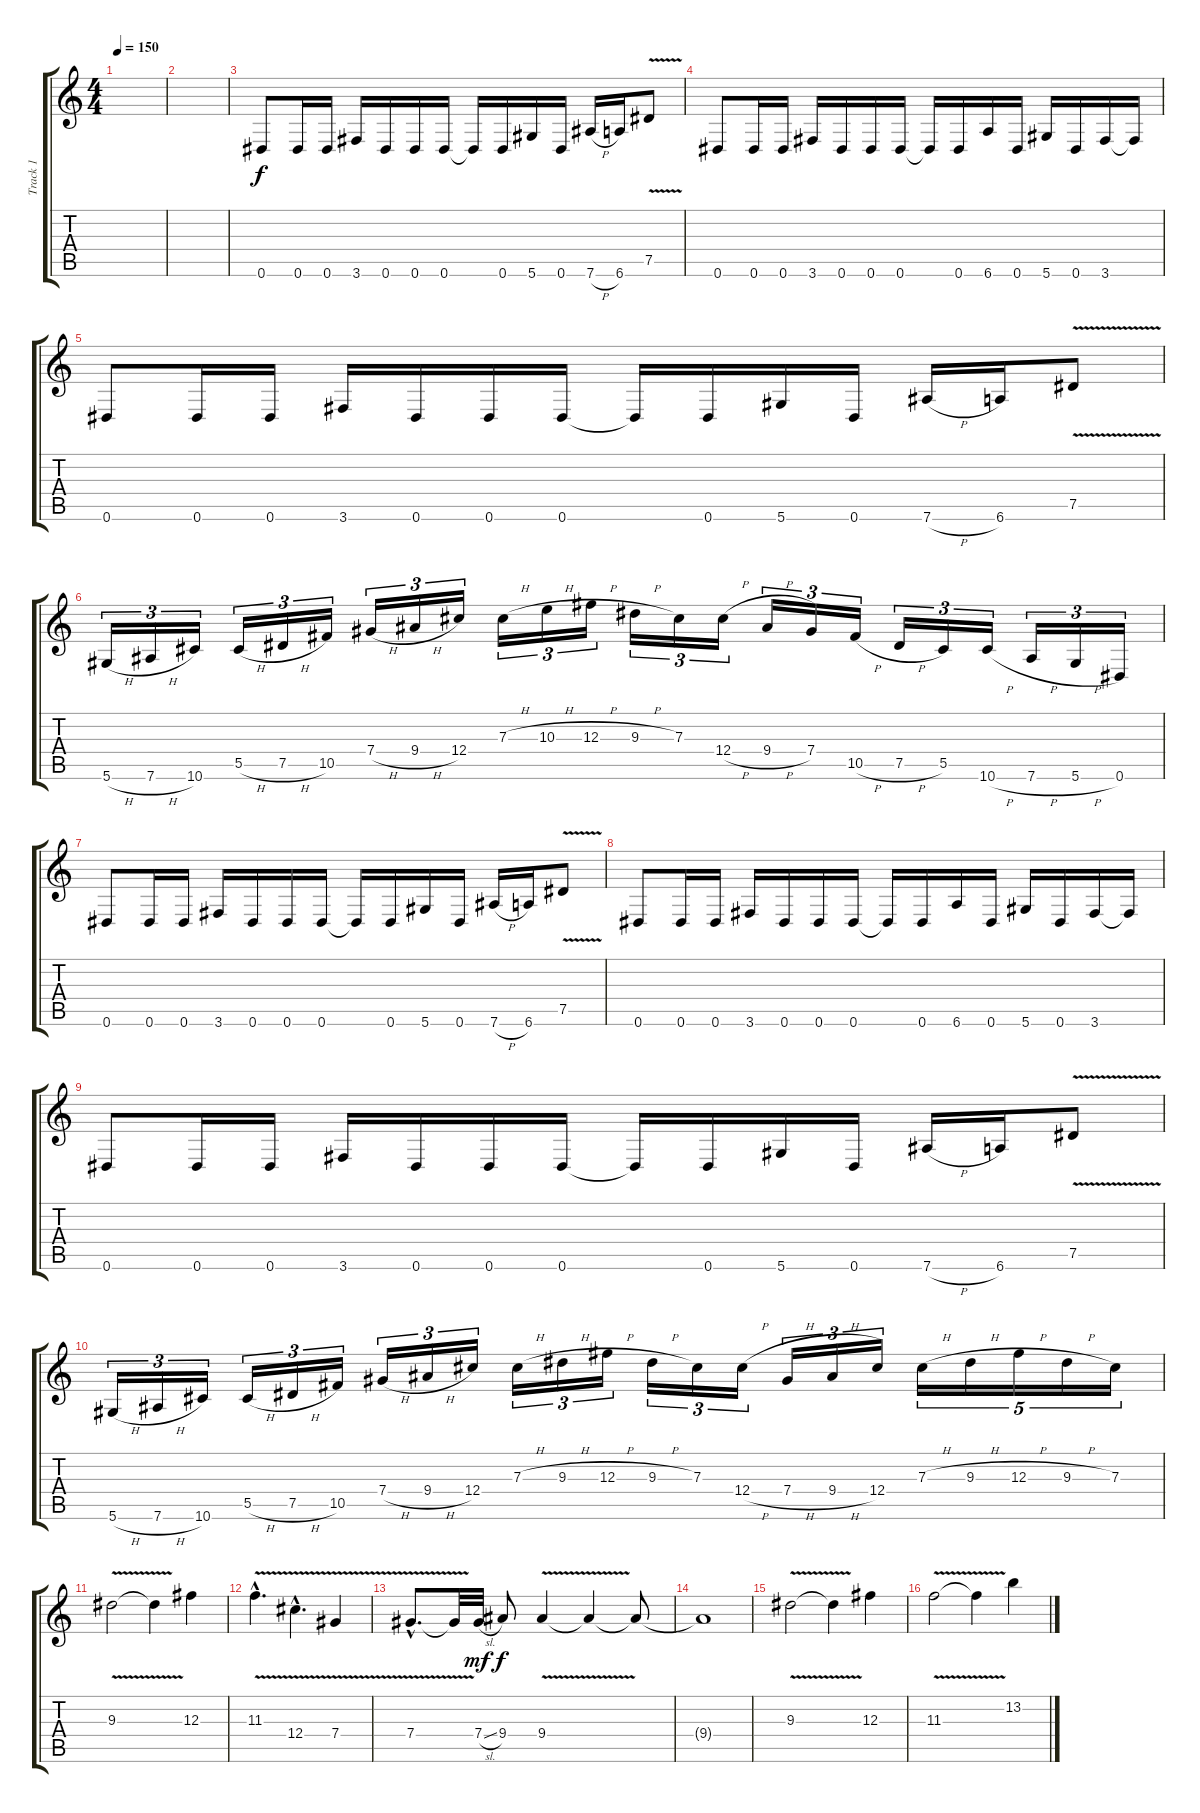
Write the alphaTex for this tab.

\track ("Track 1" "Track 1") {instrument overdrivenguitar}
\staff {score tabs}
\tuning (Eb4 Bb3 Gb3 Db3 Ab2 Eb2) {hide}
\ts (4 4)
\tempo 150
\clef g2
\ks c
|
|
0.6.8 0.6.16 0.6.16 3.6.16 0.6.16 0.6.16 0.6.16 0.6{t}.16 0.6.16 5.6.16 0.6.16 7.6{h}.16 6.6.16 7.5{v}.8 |
0.6.8 0.6.16 0.6.16 3.6.16 0.6.16 0.6.16 0.6.16 0.6{t}.16 0.6.16 6.6.16 0.6.16 5.6.16 0.6.16 3.6.16 3.6{t}.16 |
0.6.8 0.6.16 0.6.16 3.6.16 0.6.16 0.6.16 0.6.16 0.6{t}.16 0.6.16 5.6.16 0.6.16 7.6{h}.16 6.6.16 7.5{v}.8 |
5.6{h}.16{tu (3 2)} 7.6{h}.16{tu (3 2)} 10.6.16{tu (3 2)} 5.5{h}.16{tu (3 2)} 7.5{h}.16{tu (3 2)} 10.5.16{tu (3 2)} 7.4{h}.16{tu (3 2)} 9.4{h}.16{tu (3 2)} 12.4.16{tu (3 2)} 7.3{h}.16{tu (3 2)} 10.3{h}.16{tu (3 2)} 12.3{h}.16{tu (3 2)} 9.3{h}.16{tu (3 2)} 7.3.16{tu (3 2)} 12.4{h}.16{tu (3 2)} 9.4{h}.16{tu (3 2)} 7.4.16{tu (3 2)} 10.5{h}.16{tu (3 2)} 7.5{h}.16{tu (3 2)} 5.5.16{tu (3 2)} 10.6{h}.16{tu (3 2)} 7.6{h}.16{tu (3 2)} 5.6{h}.16{tu (3 2)} 0.6.16{tu (3 2)} |
0.6.8 0.6.16 0.6.16 3.6.16 0.6.16 0.6.16 0.6.16 0.6{t}.16 0.6.16 5.6.16 0.6.16 7.6{h}.16 6.6.16 7.5{v}.8 |
0.6.8 0.6.16 0.6.16 3.6.16 0.6.16 0.6.16 0.6.16 0.6{t}.16 0.6.16 6.6.16 0.6.16 5.6.16 0.6.16 3.6.16 3.6{t}.16 |
0.6.8 0.6.16 0.6.16 3.6.16 0.6.16 0.6.16 0.6.16 0.6{t}.16 0.6.16 5.6.16 0.6.16 7.6{h}.16 6.6.16 7.5{v}.8 |
5.6{h}.16{tu (3 2)} 7.6{h}.16{tu (3 2)} 10.6.16{tu (3 2)} 5.5{h}.16{tu (3 2)} 7.5{h}.16{tu (3 2)} 10.5.16{tu (3 2)} 7.4{h}.16{tu (3 2)} 9.4{h}.16{tu (3 2)} 12.4.16{tu (3 2)} 7.3{h}.16{tu (3 2)} 9.3{h}.16{tu (3 2)} 12.3{h}.16{tu (3 2)} 9.3{h}.16{tu (3 2)} 7.3.16{tu (3 2)} 12.4{h}.16{tu (3 2)} 7.4{h}.16{tu (3 2)} 9.4{h}.16{tu (3 2)} 12.4.16{tu (3 2)} 7.3{h}.16{tu (5 4)} 9.3{h}.16{tu (5 4)} 12.3{h}.16{tu (5 4)} 9.3{h}.16{tu (5 4)} 7.3.16{tu (5 4)} |
9.3{v}.2 9.3{t}.4 12.3.4 |
11.3{v hac}.4{d} 12.4{v hac}.4{d} 7.4{v}.4 |
7.4{v hac}.8{d} 7.4{t}.32 7.4{sl}.32{dy mf} 9.4.8{dy f} 9.4{v}.4 9.4{t}.4 9.4{t}.8 |
9.4{t}.1 |
9.3{v}.2 9.3{t}.4 12.3.4 |
11.3{v}.2 11.3{t}.4 13.2.4
